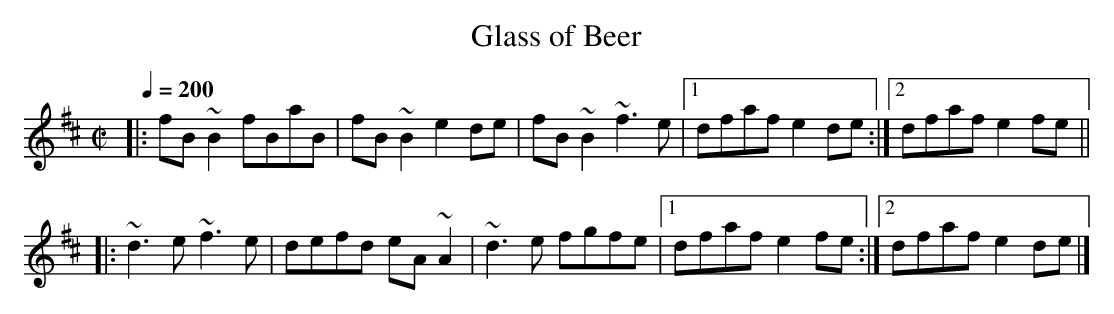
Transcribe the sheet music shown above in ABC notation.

X:1
T:Glass of Beer
M:C|
L:1/8
Q:1/4=200
K:Bm
|:fB~B2 fBaB|fB~B2 e2de|fB~B2 ~f3e|1 dfaf e2de:|2 dfaf e2fe||
|:~d3e ~f3e|defd eA~A2|~d3e fgfe|1 dfaf e2fe:|2 dfaf e2de|]
